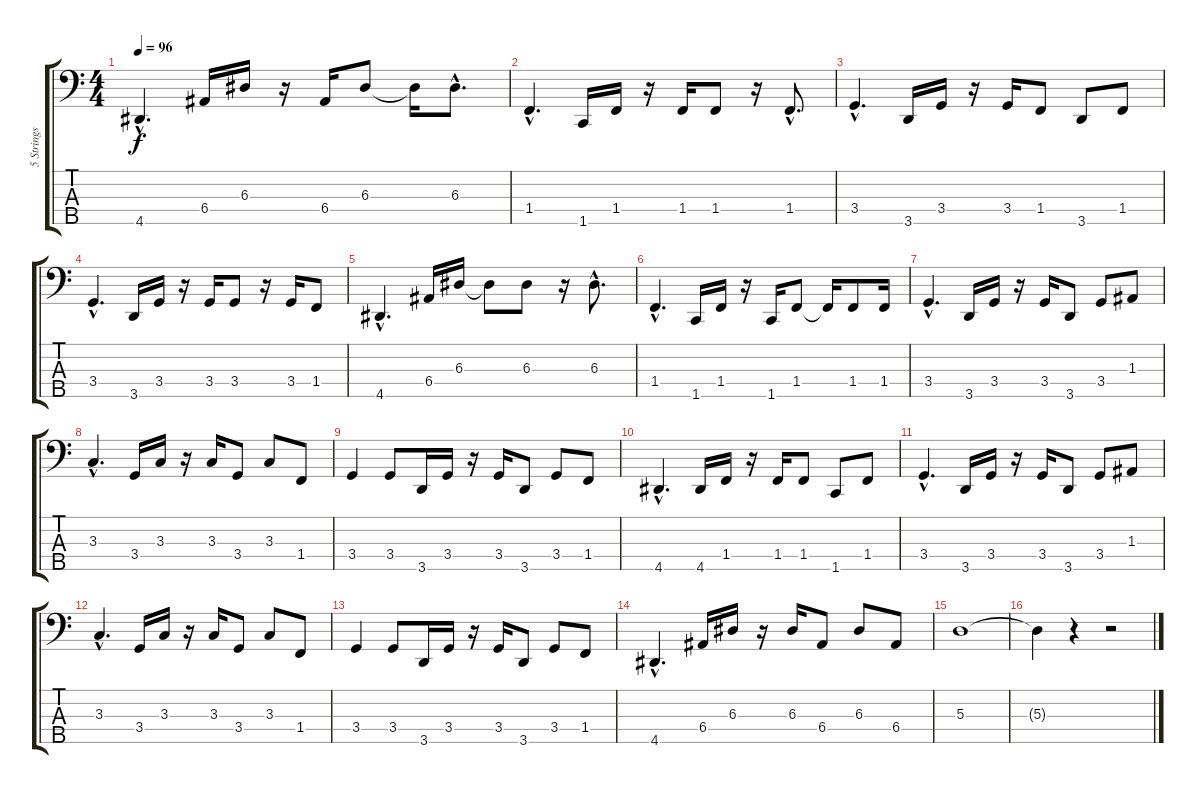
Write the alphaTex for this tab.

\track ("5 Strings Bass" "5 Strings ") {instrument electricbasspick}
\staff {score tabs}
\tuning (G2 D2 A1 E1 B0) {hide}
\ts (4 4)
\tempo 96
\clef f4
\ks c
4.5{hac}.4{d dy f} 6.4.16 6.3.16 r.16 6.4.16 6.3.8 6.3{t}.16 6.3{hac}.8{d} |
1.4{hac}.4{d} 1.5.16 1.4.16 r.16 1.4.16 1.4.8 r.16 1.4{hac}.8{d} |
3.4{hac}.4{d} 3.5.16 3.4.16 r.16 3.4.16 1.4.8 3.5.8 1.4.8 |
3.4{hac}.4{d} 3.5.16 3.4.16 r.16 3.4.16 3.4.8 r.16 3.4.16 1.4.8 |
4.5{hac}.4{d} 6.4.16 6.3.16 6.3{t}.8 6.3.8 r.16 6.3{hac}.8{d} |
1.4{hac}.4{d} 1.5.16 1.4.16 r.16 1.5.16 1.4.8 1.4{t}.16 1.4.8 1.4.16 |
3.4{hac}.4{d} 3.5.16 3.4.16 r.16 3.4.16 3.5.8 3.4.8 1.3.8 |
3.3{hac}.4{d} 3.4.16 3.3.16 r.16 3.3.16 3.4.8 3.3.8 1.4.8 |
3.4.4 3.4.8 3.5.16 3.4.16 r.16 3.4.16 3.5.8 3.4.8 1.4.8 |
4.5{hac}.4{d} 4.5.16 1.4.16 r.16 1.4.16 1.4.8 1.5.8 1.4.8 |
3.4{hac}.4{d} 3.5.16 3.4.16 r.16 3.4.16 3.5.8 3.4.8 1.3.8 |
3.3{hac}.4{d} 3.4.16 3.3.16 r.16 3.3.16 3.4.8 3.3.8 1.4.8 |
3.4.4 3.4.8 3.5.16 3.4.16 r.16 3.4.16 3.5.8 3.4.8 1.4.8 |
4.5{hac}.4{d} 6.4.16 6.3.16 r.16 6.3.16 6.4.8 6.3.8 6.4.8 |
5.3.1 |
5.3{t}.4 r.4 r.2
